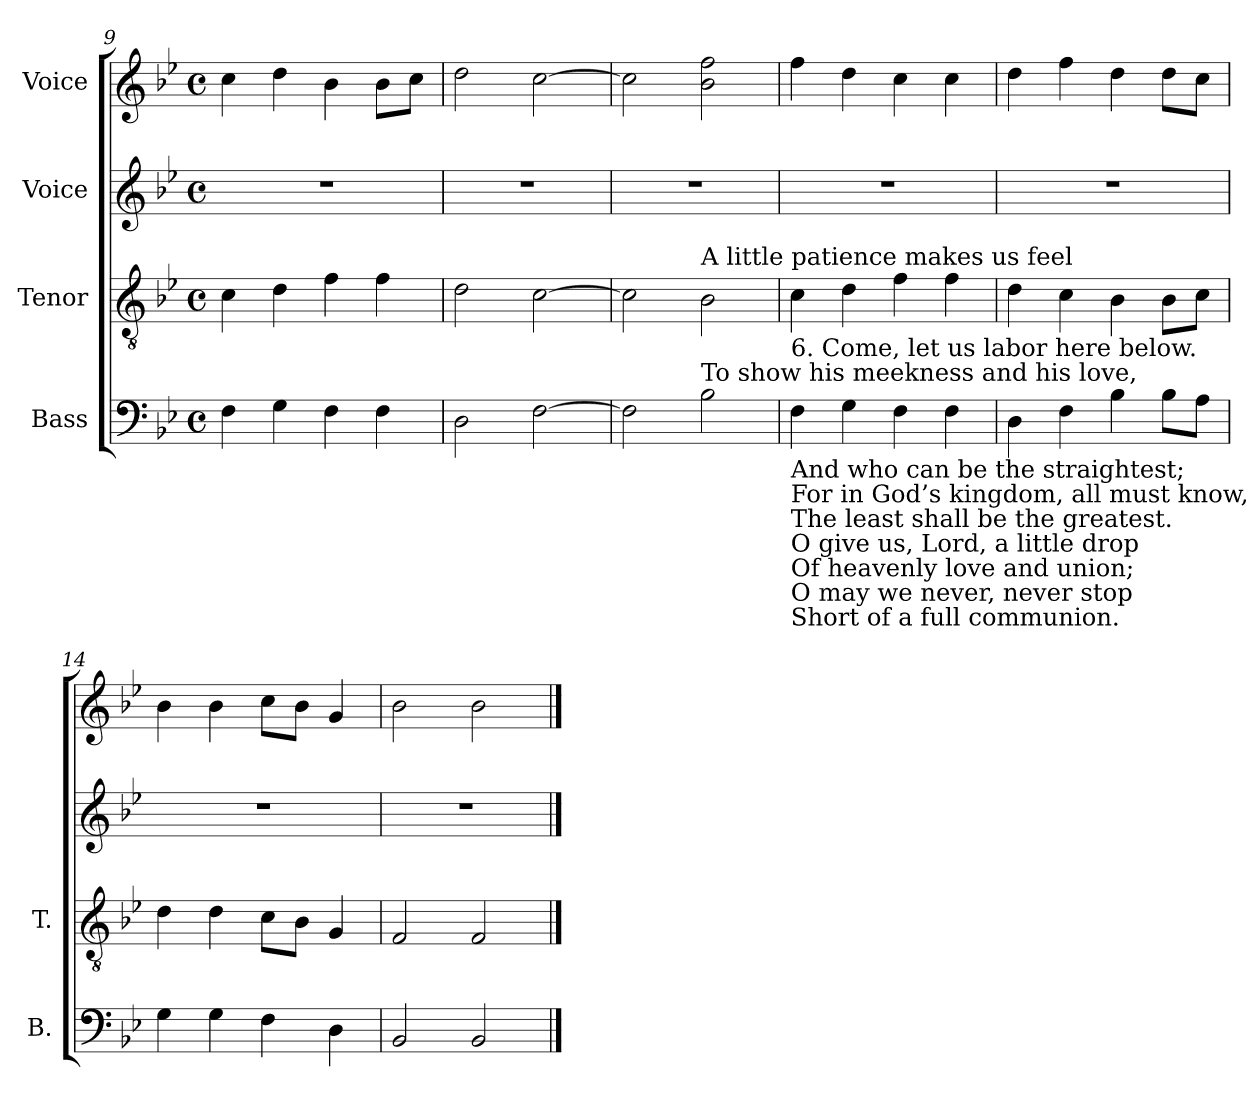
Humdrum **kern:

**kern	**kern	**kern	**kern
*part4	*part3	*part2	*part1
*staff4	*staff3	*staff2	*staff1
*I"Bass	*I"Tenor	*I"Voice	*I"Voice
*I'B.	*I'T.	*	*
*clefF4	*clefGv2	*clefG2	*clefG2
*k[b-e-]	*k[b-e-]	*k[b-e-]	*k[b-e-]
*M4/4	*M4/4	*M4/4	*M4/4
*met(c)	*met(c)	*met(c)	*met(c)
=9	=9	=9	=9
4F!\	4c!\	1r	4cc!\
4G!\	4d!\	.	4dd!\
4F!\	4f!\	.	4b-!\
4F!\	4f!\	.	8b-!\L
.	.	.	8cc!\J
=10	=10	=10	=10
2D!\	2d!\	1r	2dd!\
[2F!\	[2c!\	.	[2cc!\
=11	=11	=11	=11
2F!\]	2c!\]	1r	2cc!\]
!	!LO:TX:a:t=A little patience makes us feel	!	!
!LO:TX:a:t=To show his meekness and his love,	!	!	!
2B-!\	2B-!\	.	2b-!\ 2ff!\
=12	=12	=12	=12
!LO:TX:a:t=6. Come, let us labor here below.	!	!	!
!LO:TX:b:t=And who can be the straightest;	!	!	!
!LO:TX:b:t=For in God’s kingdom, all must know,	!	!	!
!LO:TX:b:t=The least shall be the greatest.	!	!	!
!LO:TX:b:t=O give us, Lord, a little drop	!	!	!
!LO:TX:b:t=Of heavenly love and union;	!	!	!
!LO:TX:b:t=O may we never, never stop	!	!	!
!LO:TX:b:t=Short of a full communion.	!	!	!
4F!\	4c!\	1r	4ff!\
4G!\	4d!\	.	4dd!\
4F!\	4f!\	.	4cc!\
4F!\	4f!\	.	4cc!\
=13	=13	=13	=13
4D!\	4d!\	1r	4dd!\
4F!\	4c!\	.	4ff!\
4B-!\	4B-!\	.	4dd!\
8B-!\L	8B-!\L	.	8dd!\L
8A!\J	8c!\J	.	8cc!\J
=14	=14	=14	=14
4G!\	4d!\	1r	4b-!\
4G!\	4d!\	.	4b-!\
4F!\	8c!\L	.	8cc!\L
.	8B-!\J	.	8b-!\J
4D!\	4G!/	.	4g!/
=15	=15	=15	=15
2BB-!/	2F!/	1r	2b-!\
2BB-!/	2F!/	.	2b-!\
==	==	==	==
*-	*-	*-	*-
